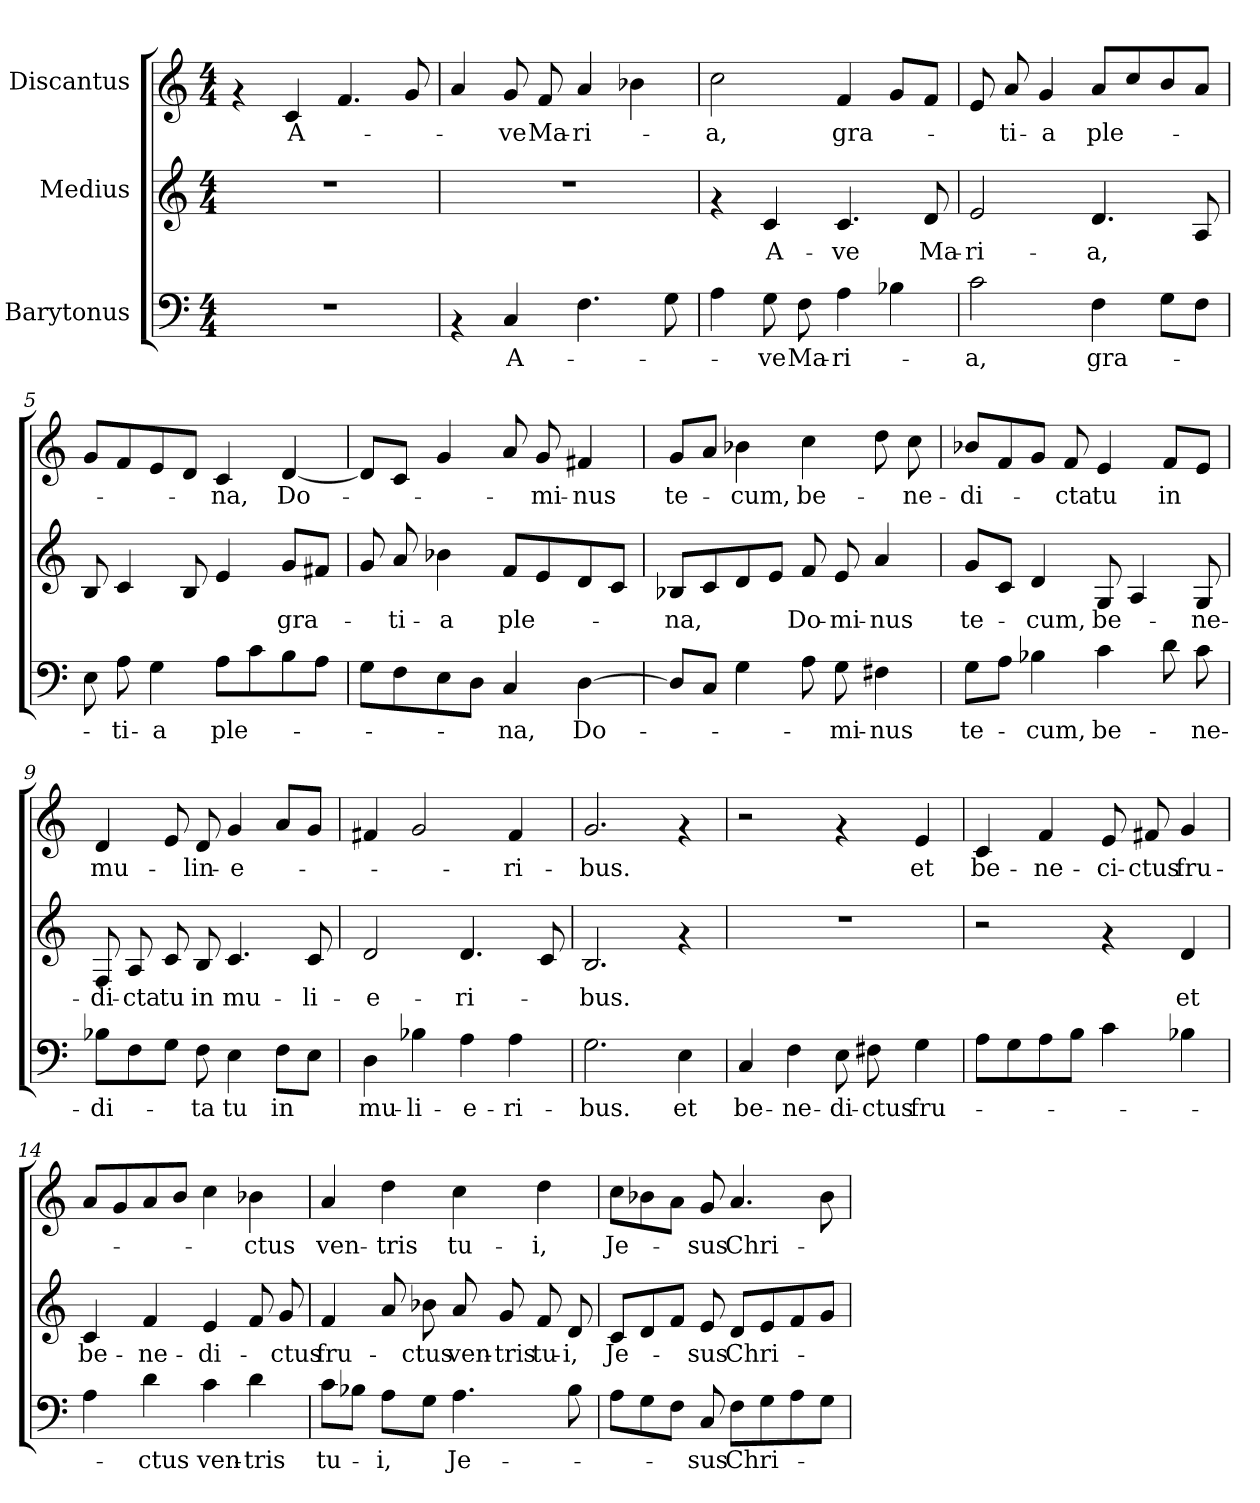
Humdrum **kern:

**kern	**text	**kern	**text	**kern	**text
*part3	*part3	*part2	*part2	*part1	*part1
*staff3	*staff3	*staff2	*staff2	*staff1	*staff1
*I"Barytonus	*	*I"Medius	*	*I"Discantus	*
*clefF4	*	*clefG2	*	*clefG2	*
*k[]	*	*k[]	*	*k[]	*
*C:	*	*C:	*	*C:	*
*M4/4	*	*M4/4	*	*M4/4	*
=1	=1	=1	=1	=1	=1
1r	.	1r	.	4rf	.
!	!	!	!	!	!LO:LY:b
.	.	.	.	4c/	A-
.	.	.	.	4.f/	.
.	.	.	.	8g/	.
=2	=2	=2	=2	=2	=2
4rAA	.	1r	.	4a/	.
!	!LO:LY:b	!	!	!	!LO:LY:b
4C/	A-	.	.	8g/	-ve
!	!	!	!	!	!LO:LY:b
.	.	.	.	8f/	Ma-
!	!	!	!	!	!LO:LY:b
4.F\	.	.	.	4a/	-ri-
.	.	.	.	4b-X\	.
8G\	.	.	.	.	.
=3	=3	=3	=3	=3	=3
!	!	!	!	!	!LO:LY:b
4A\	.	4rf	.	2cc\	-a,
!	!LO:LY:b	!	!LO:LY:b	!	!
8G\	-ve	4c/	A-	.	.
!	!LO:LY:b	!	!	!	!
8F\	Ma-	.	.	.	.
!	!LO:LY:b	!	!LO:LY:b	!	!LO:LY:b
4A\	-ri-	4.c/	-ve	4f/	gra-
4B-X\	.	.	.	8g/L	.
!	!	!	!LO:LY:b	!	!
.	.	8d/	Ma-	8f/J	.
=4	=4	=4	=4	=4	=4
!	!LO:LY:b	!	!LO:LY:b	!	!
2c\	-a,	2e/	-ri-	8e/	.
!	!	!	!	!	!LO:LY:b
.	.	.	.	8a/	-ti-
!	!	!	!	!	!LO:LY:b
.	.	.	.	4g/	-a
!	!LO:LY:b	!	!LO:LY:b	!	!LO:LY:b
4F\	gra-	4.d/	-a,	8a/L	ple-
.	.	.	.	8cc/	.
8G\L	.	.	.	8b/	.
8F\J	.	8A/	.	8a/J	.
!!LO:LB:g=z
=5	=5	=5	=5	=5	=5
8E\	.	8B/	.	8g/L	.
!	!LO:LY:b	!	!	!	!
8A\	-ti-	4c/	.	8f/	.
!	!LO:LY:b	!	!	!	!
4G\	-a	.	.	8e/	.
.	.	8B/	.	8d/J	.
!	!LO:LY:b	!	!	!	!LO:LY:b
8A\L	ple-	4e/	.	4c/	-na,
8c\	.	.	.	.	.
!	!	!	!LO:LY:b	!	!LO:LY:b
8B\	.	8g/L	gra-	[<4d/	Do-
8A\J	.	8f#X/J	.	.	.
=6	=6	=6	=6	=6	=6
8G\L	.	8g/	.	8d/L]	.
!	!	!	!LO:LY:b	!	!
8F\	.	8a/	-ti-	8c/J	.
!	!	!	!LO:LY:b	!	!
8E\	.	4b-X\	-a	4g/	.
8D\J	.	.	.	.	.
!	!LO:LY:b	!	!LO:LY:b	!	!
4C/	-na,	8f/L	ple-	8a/	.
!	!	!	!	!	!LO:LY:b
.	.	8e/	.	8g/	-mi-
!	!LO:LY:b	!	!	!	!LO:LY:b
[>4D\	Do-	8d/	.	4f#X/	-nus
.	.	8c/J	.	.	.
=7	=7	=7	=7	=7	=7
!	!	!	!LO:LY:b	!	!LO:LY:b
8D/L]	.	8B-X/L	-na,	8g/L	te-
8C/J	.	8c/	.	8a/J	.
!	!	!	!	!	!LO:LY:b
4G\	.	8d/	.	4b-X\	-cum,
.	.	8e/J	.	.	.
!	!	!	!LO:LY:b	!	!LO:LY:b
8A\	.	8f/	Do-	4cc\	be-
!	!LO:LY:b	!	!LO:LY:b	!	!
8G\	-mi-	8e/	-mi-	.	.
!	!LO:LY:b	!	!LO:LY:b	!	!
4F#X\	-nus	4a/	-nus	8dd\	.
!	!	!	!	!	!LO:LY:b
.	.	.	.	8cc\	-ne-
=8	=8	=8	=8	=8	=8
!	!LO:LY:b	!	!LO:LY:b	!	!LO:LY:b
8G\L	te-	8g/L	te-	8b-X/L	-di-
8A\J	.	8c/J	.	8f/	.
!	!LO:LY:b	!	!LO:LY:b	!	!
4B-X\	-cum,	4d/	-cum,	8g/J	.
!	!	!	!	!	!LO:LY:b
.	.	.	.	8f/	-cta
!	!LO:LY:b	!	!LO:LY:b	!	!LO:LY:b
4c\	be-	8G/	be-	4e/	tu
.	.	4A/	.	.	.
!	!	!	!	!	!LO:LY:b
8d\	.	.	.	8f/L	in
!	!LO:LY:b	!	!LO:LY:b	!	!
8c\	-ne-	8G/	-ne-	8e/J	.
!!LO:PB:g=z
=9	=9	=9	=9	=9	=9
!	!LO:LY:b	!	!LO:LY:b	!	!LO:LY:b
8B-X\L	-di-	8F/	-di-	4d/	mu-
!	!	!	!LO:LY:b	!	!
8F\	.	8A/	-cta	.	.
!	!	!	!LO:LY:b	!	!
8G\J	.	8c/	tu	8e/	.
!	!LO:LY:b	!	!LO:LY:b	!	!LO:LY:b
8F\	-ta	8B/	in	8d/	-lin-
!	!LO:LY:b	!	!LO:LY:b	!	!LO:LY:b
4E\	tu	4.c/	mu-	4g/	-e-
!	!LO:LY:b	!	!	!	!
8F\L	in	.	.	8a/L	.
!	!	!	!LO:LY:b	!	!
8E\J	.	8c/	-li-	8g/J	.
=10	=10	=10	=10	=10	=10
!	!LO:LY:b	!	!LO:LY:b	!	!
4D\	mu-	2d/	-e-	4f#X/	.
!	!LO:LY:b	!	!	!	!
4B-X\	-li-	.	.	2g/	.
!	!LO:LY:b	!	!LO:LY:b	!	!
4A\	-e-	4.d/	-ri-	.	.
!	!LO:LY:b	!	!	!	!LO:LY:b
4A\	-ri-	.	.	4f#/	-ri-
.	.	8c/	.	.	.
=11	=11	=11	=11	=11	=11
!	!LO:LY:b	!	!LO:LY:b	!	!LO:LY:b
2.G\	-bus.	2.B/	-bus.	2.g/	-bus.
!	!LO:LY:b	!	!	!	!
4E\	et	4rf	.	4rf	.
=12	=12	=12	=12	=12	=12
!	!LO:LY:b	!	!	!	!
4C/	be-	1r	.	2r	.
!	!LO:LY:b	!	!	!	!
4F\	-ne-	.	.	.	.
!	!LO:LY:b	!	!	!	!
8E\	-di-	.	.	4rf	.
!	!LO:LY:b	!	!	!	!
8F#X\	-ctus	.	.	.	.
!	!LO:LY:b	!	!	!	!LO:LY:b
4G\	fru-	.	.	4e/	et
=13	=13	=13	=13	=13	=13
!	!	!	!	!	!LO:LY:b
8A\L	.	2r	.	4c/	be-
8G\	.	.	.	.	.
!	!	!	!	!	!LO:LY:b
8A\	.	.	.	4f/	-ne-
8B\J	.	.	.	.	.
!	!	!	!	!	!LO:LY:b
4c\	.	4rf	.	8e/	-ci-
!	!	!	!	!	!LO:LY:b
.	.	.	.	8f#X/	-ctus
!	!	!	!LO:LY:b	!	!LO:LY:b
4B-X\	.	4d/	et	4g/	fru-
!!LO:LB:g=z
=14	=14	=14	=14	=14	=14
!	!	!	!LO:LY:b	!	!
4A\	.	4c/	be-	8a/L	.
.	.	.	.	8g/	.
!	!LO:LY:b	!	!LO:LY:b	!	!
4d\	-ctus	4f/	-ne-	8a/	.
.	.	.	.	8b/J	.
!	!LO:LY:b	!	!LO:LY:b	!	!
4c\	ven-	4e/	-di-	4cc\	.
!	!LO:LY:b	!	!	!	!LO:LY:b
4d\	-tris	8f/	.	4b-X\	-ctus
!	!	!	!LO:LY:b	!	!
.	.	8g/	-ctus	.	.
=15	=15	=15	=15	=15	=15
!	!LO:LY:b	!	!LO:LY:b	!	!LO:LY:b
8c\L	tu-	4f/	fru-	4a/	ven-
8B-X\J	.	.	.	.	.
!	!LO:LY:b	!	!	!	!LO:LY:b
8A\L	-i,	8a/	.	4dd\	-tris
!	!	!	!LO:LY:b	!	!
8G\J	.	8b-X\	-ctus	.	.
!	!LO:LY:b	!	!LO:LY:b	!	!LO:LY:b
4.A\	Je-	8a/	ven-	4cc\	tu-
!	!	!	!LO:LY:b	!	!
.	.	8g/	-tris	.	.
!	!	!	!LO:LY:b	!	!LO:LY:b
.	.	8f/	tu-	4dd\	-i,
!	!	!	!LO:LY:b	!	!
8B-\	.	8d/	-i,	.	.
=16	=16	=16	=16	=16	=16
!	!	!	!LO:LY:b	!	!LO:LY:b
8A\L	.	8c/L	Je-	8cc\L	Je-
8G\	.	8d/	.	8b-X\	.
8F\J	.	8f/J	.	8a\J	.
!	!LO:LY:b	!	!LO:LY:b	!	!LO:LY:b
8C/	-sus	8e/	-sus	8g/	-sus
!	!LO:LY:b	!	!LO:LY:b	!	!LO:LY:b
8F\L	Chri-	8d/L	Chri-	4.a/	Chri-
8G\	.	8e/	.	.	.
8A\	.	8f/	.	.	.
8G\J	.	8g/J	.	8b-\	.
=	=	=	=	=	=
*-	*-	*-	*-	*-	*-
